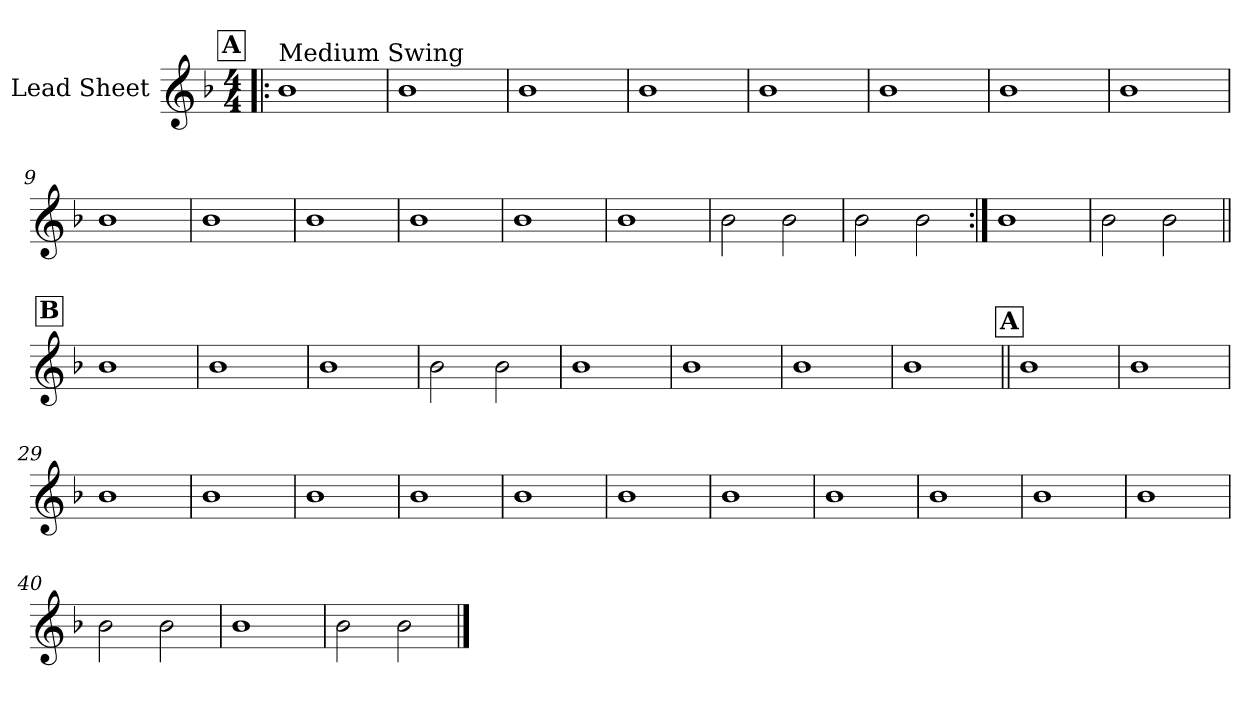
**kern
*part1
*staff1
*I"Lead Sheet
*clefG2
*k[b-]
*F:
*M4/4
!!LO:REH:place=s1:a:fs=14:t=A
=1!|:
!LO:TX:a:t=Medium Swing
1b-
=2
1b-
=3
1b-
=4
1b-
!!LO:LB:g=z
=5
1b-
=6
1b-
=7
1b-
=8
1b-
!!LO:LB:g=z
=9
1b-
=10
1b-
=11
1b-
=12
1b-
!!LO:LB:g=z
=13
1b-
=14
1b-
=15
2b-\
2b-\
=16
2b-\
2b-\
!!LO:LB:g=z
=17:|!
1b-
=18
2b-\
2b-\
!!LO:LB:g=z
!!LO:REH:place=s1:a:fs=14:t=B
=19||
1b-
=20
1b-
=21
1b-
=22
2b-\
2b-\
!!LO:LB:g=z
=23
1b-
=24
1b-
=25
1b-
=26
1b-
!!LO:LB:g=z
!!LO:REH:place=s1:a:fs=14:t=A
=27||
1b-
=28
1b-
=29
1b-
=30
1b-
!!LO:LB:g=z
=31
1b-
=32
1b-
=33
1b-
=34
1b-
!!LO:LB:g=z
=35
1b-
=36
1b-
=37
1b-
=38
1b-
!!LO:PB:g=z
=39
1b-
=40
2b-\
2b-\
=41
1b-
=42
2b-\
2b-\
==
*-
